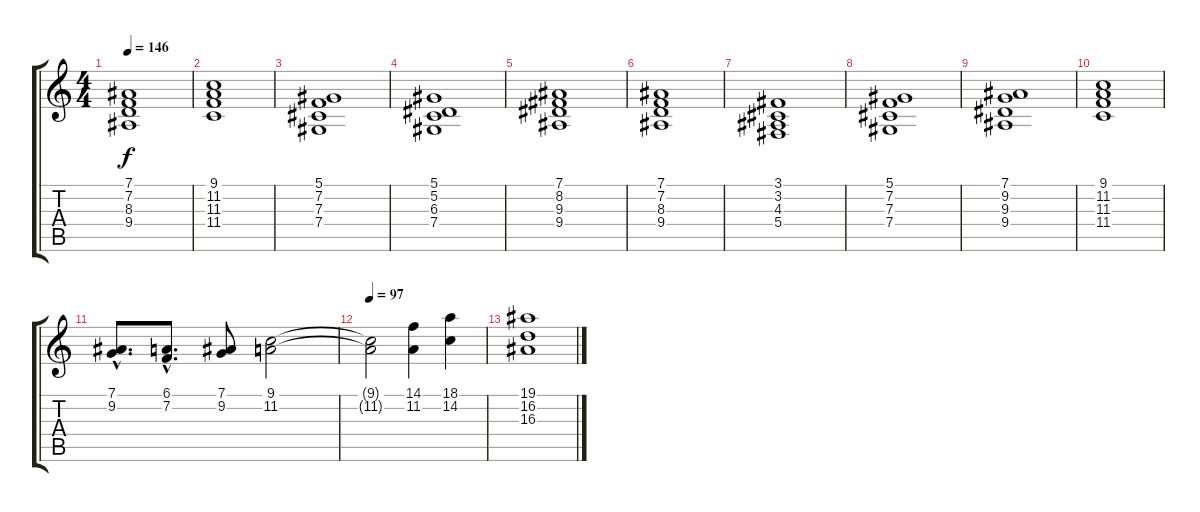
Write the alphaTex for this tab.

\track "" {instrument stringensemble1}
\staff {score tabs}
\tuning (Eb4 Bb3 Gb3 Db3 Ab2 Eb2) {hide}
\ts (4 4)
\tempo 146
\clef g2
\ks c
(7.1 7.2 8.3 9.4).1{dy f} |
(9.1 11.2 11.3 11.4).1 |
(5.1 7.2 7.3 7.4).1 |
(5.1 5.2 6.3 7.4).1 |
(7.1 8.2 9.3 9.4).1 |
(7.1 7.2 8.3 9.4).1 |
(3.1 3.2 4.3 5.4).1 |
(5.1 7.2 7.3 7.4).1 |
(7.1 9.2 9.3 9.4).1 |
(9.1 11.2 11.3 11.4).1 |
(7.1{hac} 9.2{hac}).8{d} (6.1{hac} 7.2{hac}).8{d} (7.1 9.2).8 (9.1 11.2).2 |
\tempo 97
(9.1{t} 11.2{t}).2 (14.1 11.2).4 (18.1 14.2).4 |
(19.1 16.2 16.3).1
